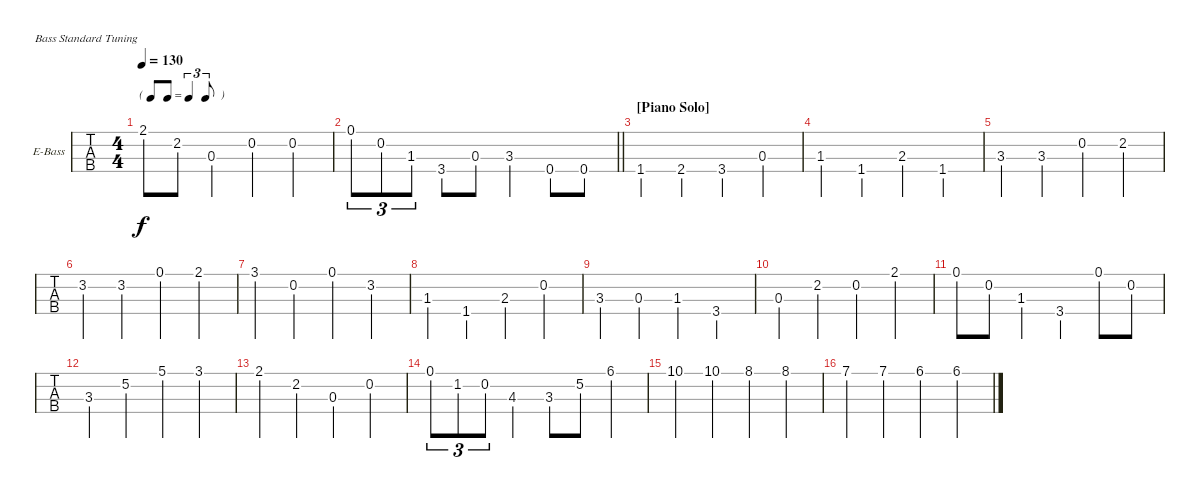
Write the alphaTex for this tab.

\bracketExtendMode nobrackets
\firstSystemTrackNameOrientation horizontal
\otherSystemsTrackNameOrientation horizontal
\track ("Bass" "E-Bass") {instrument electricbassfinger}
\staff {tabs}
\tuning (G2 D2 A1 E1)
\ts (4 4)
\tf triplet8th
\tempo 130
\clef f4
\ks c
2.1.8{dy f} 2.2.8 0.3.4 0.2.4 0.2.4 |
\barLineRight lightlight
0.1.8{tu (3 2)} 0.2.8{tu (3 2)} 1.3.8{tu (3 2)} 3.4.8 0.3.8 3.3.4 0.4.8 0.4.8 |
\section ("" "[Piano Solo]")
1.4.4 2.4.4 3.4.4 0.3.4 |
1.3.4 1.4.4 2.3.4 1.4.4 |
3.3.4 3.3.4 0.2.4 2.2.4 |
3.2.4 3.2.4 0.1.4 2.1.4 |
3.1.4 0.2.4 0.1.4 3.2.4 |
1.3.4 1.4.4 2.3.4 0.2.4 |
3.3.4 0.3.4 1.3.4 3.4.4 |
0.3.4 2.2.4 0.2.4 2.1.4 |
0.1.8 0.2.8 1.3.4 3.4.4 0.1.8 0.2.8 |
3.3.4 5.2.4 5.1.4 3.1.4 |
2.1.4 2.2.4 0.3.4 0.2.4 |
0.1.8{tu (3 2)} 1.2.8{tu (3 2)} 0.2.8{tu (3 2)} 4.3.4 3.3.8 5.2.8 6.1.4 |
10.1.4 10.1.4 8.1.4 8.1.4 |
7.1.4 7.1.4 6.1.4 6.1.4
